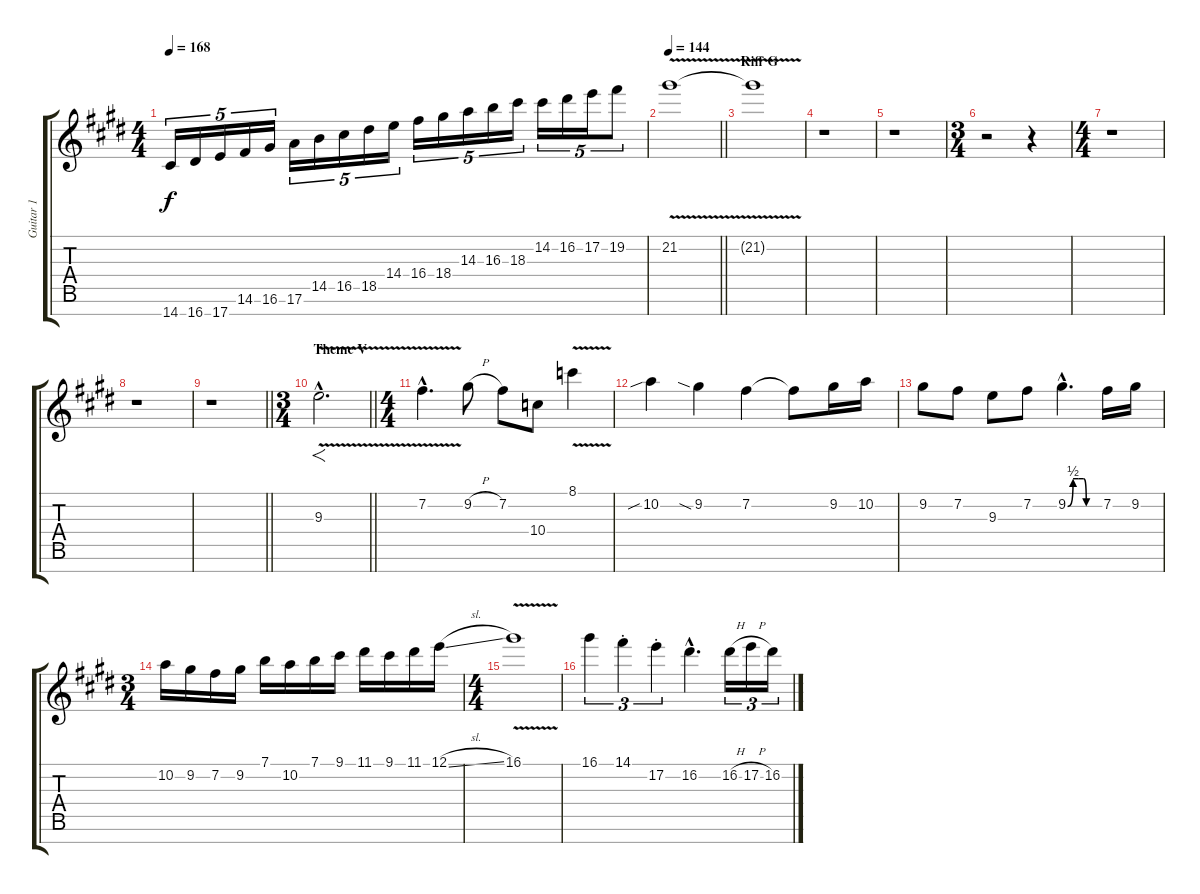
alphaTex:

\track ("Guitar 1" "Guitar 1") {instrument overdrivenguitar}
\staff {score tabs}
\tuning (E4 B3 G3 D3 A2 E2 B1) {hide}
\ts (4 4)
\tempo 168
\clef g2
\ks c#minor
14.7.16{tu (5 4) dy f} 16.7.16{tu (5 4)} 17.7.16{tu (5 4)} 14.6.16{tu (5 4)} 16.6.16{tu (5 4)} 17.6.16{tu (5 4)} 14.5.16{tu (5 4)} 16.5.16{tu (5 4)} 18.5.16{tu (5 4)} 14.4.16{tu (5 4)} 16.4.16{tu (5 4)} 18.4.16{tu (5 4)} 14.3.16{tu (5 4)} 16.3.16{tu (5 4)} 18.3.16{tu (5 4)} 14.2.16{tu (5 4)} 16.2.16{tu (5 4)} 17.2.16{tu (5 4)} 19.2.8{tu (5 4)} |
\tempo 144
\barLineRight lightlight
21.2{v}.1{volume 0} |
\section ("" "Riff G")
21.2{t}.1 |
r.1 |
r.1 |
\ts (3 4)
r.2 r.4 |
\ts (4 4)
r.1 |
r.1 |
\barLineRight lightlight
r.1{volume 15} |
\ts (3 4)
\section ("" "Theme V")
\barLineRight lightlight
9.3{v hac}.2{f d} |
\ts (4 4)
7.2{v hac}.4{d} 9.2{h}.8 7.2.8 10.4.8 8.1{v}.4 |
10.2{sib}.4 9.2{sia}.4 7.2.4 7.2{t}.8 9.2.16 10.2.16 |
9.2.8 7.2.8 9.3.8 7.2.8 9.2{be (custom 0 0 10 2 20 2 30 2 35 0 60 0) hac}.4{d} 7.2.16 9.2.16 |
\ts (3 4)
10.2.16 9.2.16 7.2.16 9.2.16 7.1.16 10.2.16 7.1.16 9.1.16 11.1.16 9.1.16 11.1.16 12.1{sl}.16 |
\ts (4 4)
16.1{v}.1 |
16.1.4{tu (3 2)} 14.1{st}.4{tu (3 2)} 17.2{st}.4{tu (3 2)} 16.2{hac}.4{d} 16.2{h}.16{tu (3 2)} 17.2{h}.16{tu (3 2)} 16.2{sl}.16{tu (3 2)}
